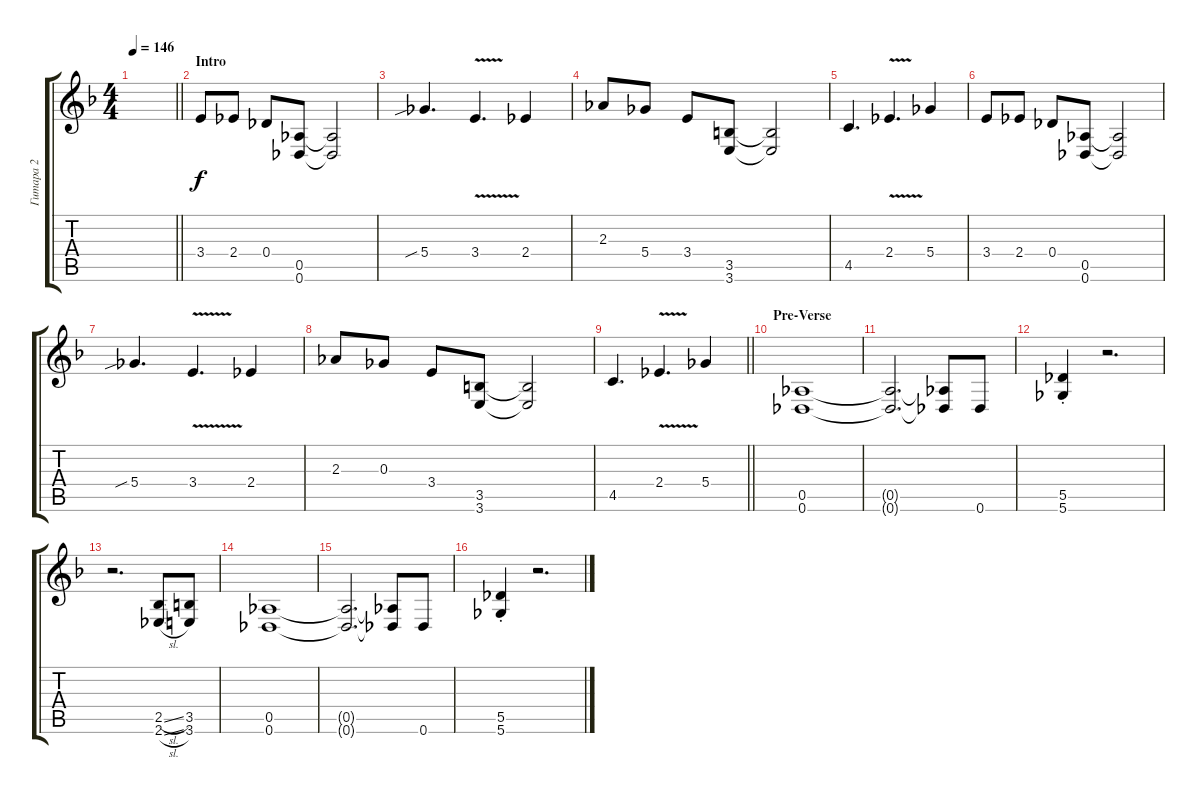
\track ("Гитара 2" "Гитара 2") {instrument distortionguitar}
\staff {score tabs}
\tuning (Eb4 Bb3 Gb3 Db3 Ab2 Db2) {hide}
\ts (4 4)
\tempo 146
\clef g2
\barLineRight lightlight
\ks dminor
|
\section ("" "Intro")
3.4.8 2.4.8 0.4.8 (0.5 0.6).8 (0.5{t} 0.6{t}).2 |
5.4{sib}.4{d} 3.4{v}.4{d} 2.4.4 |
2.3.8 5.4.8 3.4.8 (3.5 3.6).8 (3.5{t} 3.6{t}).2 |
4.5.4{d} 2.4{v}.4{d} 5.4.4 |
3.4.8 2.4.8 0.4.8 (0.5 0.6).8 (0.5{t} 0.6{t}).2 |
5.4{sib}.4{d} 3.4{v}.4{d} 2.4.4 |
2.3.8 0.3.8 3.4.8 (3.5 3.6).8 (3.5{t} 3.6{t}).2 |
\barLineRight lightlight
4.5.4{d} 2.4{v}.4{d} 5.4.4 |
\section ("" "Pre-Verse")
(0.5 0.6).1 |
(0.5{t} 0.6{t}).2{d} (0.5{t} 0.6{t}).8 0.6.8 |
(5.5{st} 5.6{st}).4 r.2{d} |
r.2{d} (2.5{sl} 2.6{sl}).8 (3.5 3.6).8 |
(0.5 0.6).1 |
(0.5{t} 0.6{t}).2{d} (0.5{t} 0.6{t}).8 0.6.8 |
(5.5{st} 5.6{st}).4 r.2{d}
